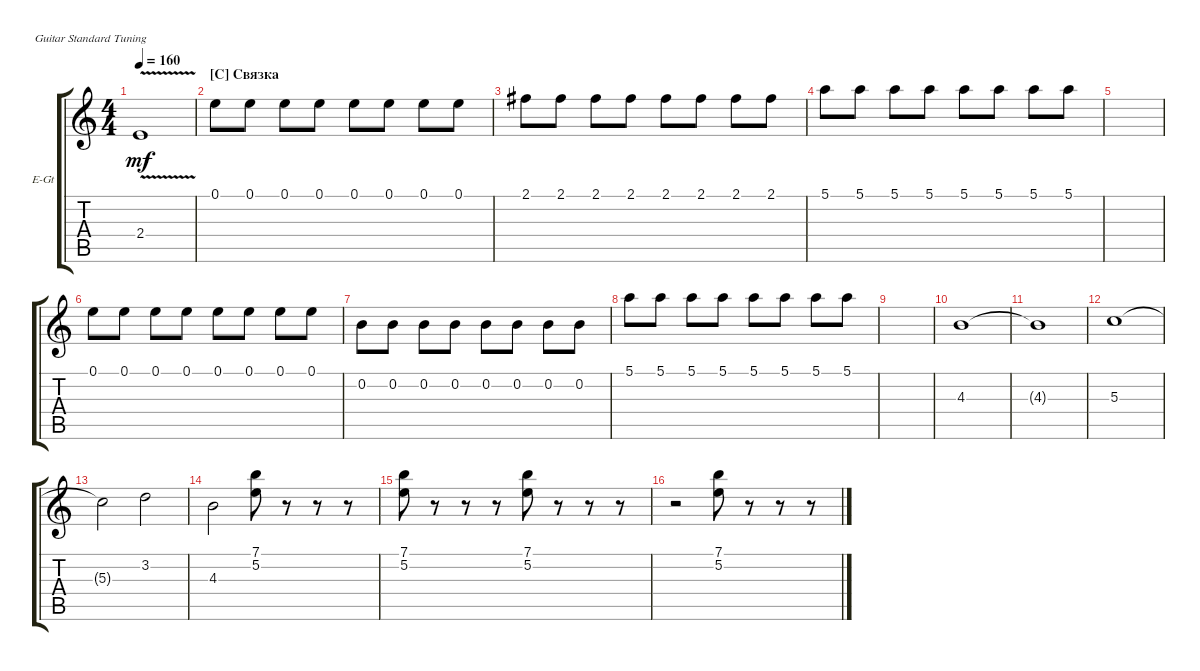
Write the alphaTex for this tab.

\defaultSystemsLayout 4
\bracketExtendMode groupsimilarinstruments
\firstSystemTrackNameOrientation horizontal
\otherSystemsTrackNameOrientation horizontal
\track ("Solo Guitar" "E-Gt") {instrument distortionguitar}
\staff {score tabs}
\tuning (E4 B3 G3 D3 A2 E2)
\ts (4 4)
\tempo 160
\clef g2
\scale
0.333333
\ks c
2.4{v t}.1{dy mf} |
\section ("C" "Связка")
0.1.8 0.1.8 0.1.8 0.1.8 0.1.8 0.1.8 0.1.8 0.1.8 |
2.1.8 2.1.8 2.1.8 2.1.8 2.1.8 2.1.8 2.1.8 2.1.8 |
5.1.8 5.1.8 5.1.8 5.1.8 5.1.8 5.1.8 5.1.8 5.1.8 |
|
0.1.8 0.1.8 0.1.8 0.1.8 0.1.8 0.1.8 0.1.8 0.1.8 |
0.2.8 0.2.8 0.2.8 0.2.8 0.2.8 0.2.8 0.2.8 0.2.8 |
5.1.8 5.1.8 5.1.8 5.1.8 5.1.8 5.1.8 5.1.8 5.1.8 |
|
4.3.1 |
4.3{t}.1 |
5.3.1 |
5.3{t}.2 3.2.2 |
4.3.2 (7.1 5.2).8 r.8 r.8 r.8 |
(7.1 5.2).8 r.8 r.8 r.8 (5.2 7.1).8 r.8 r.8 r.8 |
r.2 (7.1 5.2).8 r.8 r.8 r.8
